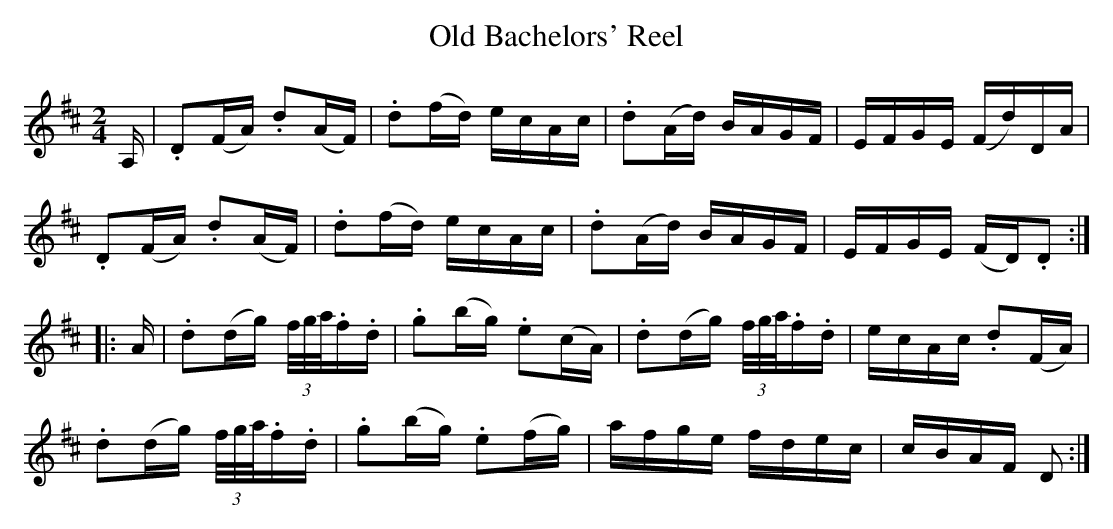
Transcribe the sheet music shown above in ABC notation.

X:1
T:Old Bachelors' Reel
M:2/4
L:1/8
K:D
A,/|.D(F/A/) .d(A/F/)|.d(f/d/) e/c/A/c/|.d(A/d/) B/A/G/F/|E/F/G/E/ (F/d/)D/A/|
.D(F/A/) .d(A/F/)|.d(f/d/) e/c/A/c/|.d(A/d/) B/A/G/F/|E/F/G/E/ (F/D/).D:|
|:A/|.d(d/g/) (3f/4g/4a/4.f/.d/|.g(b/g/) .e(c/A/)|.d(d/g/) (3f/4g/4a/4.f/.d/|e/c/A/c/ .d(F/A/)|
.d(d/g/) (3f/4g/4a/4.f/.d/|.g(b/g/) .e(f/g/)|a/f/g/e/ f/d/e/c/|c/B/A/F/ D:|]
